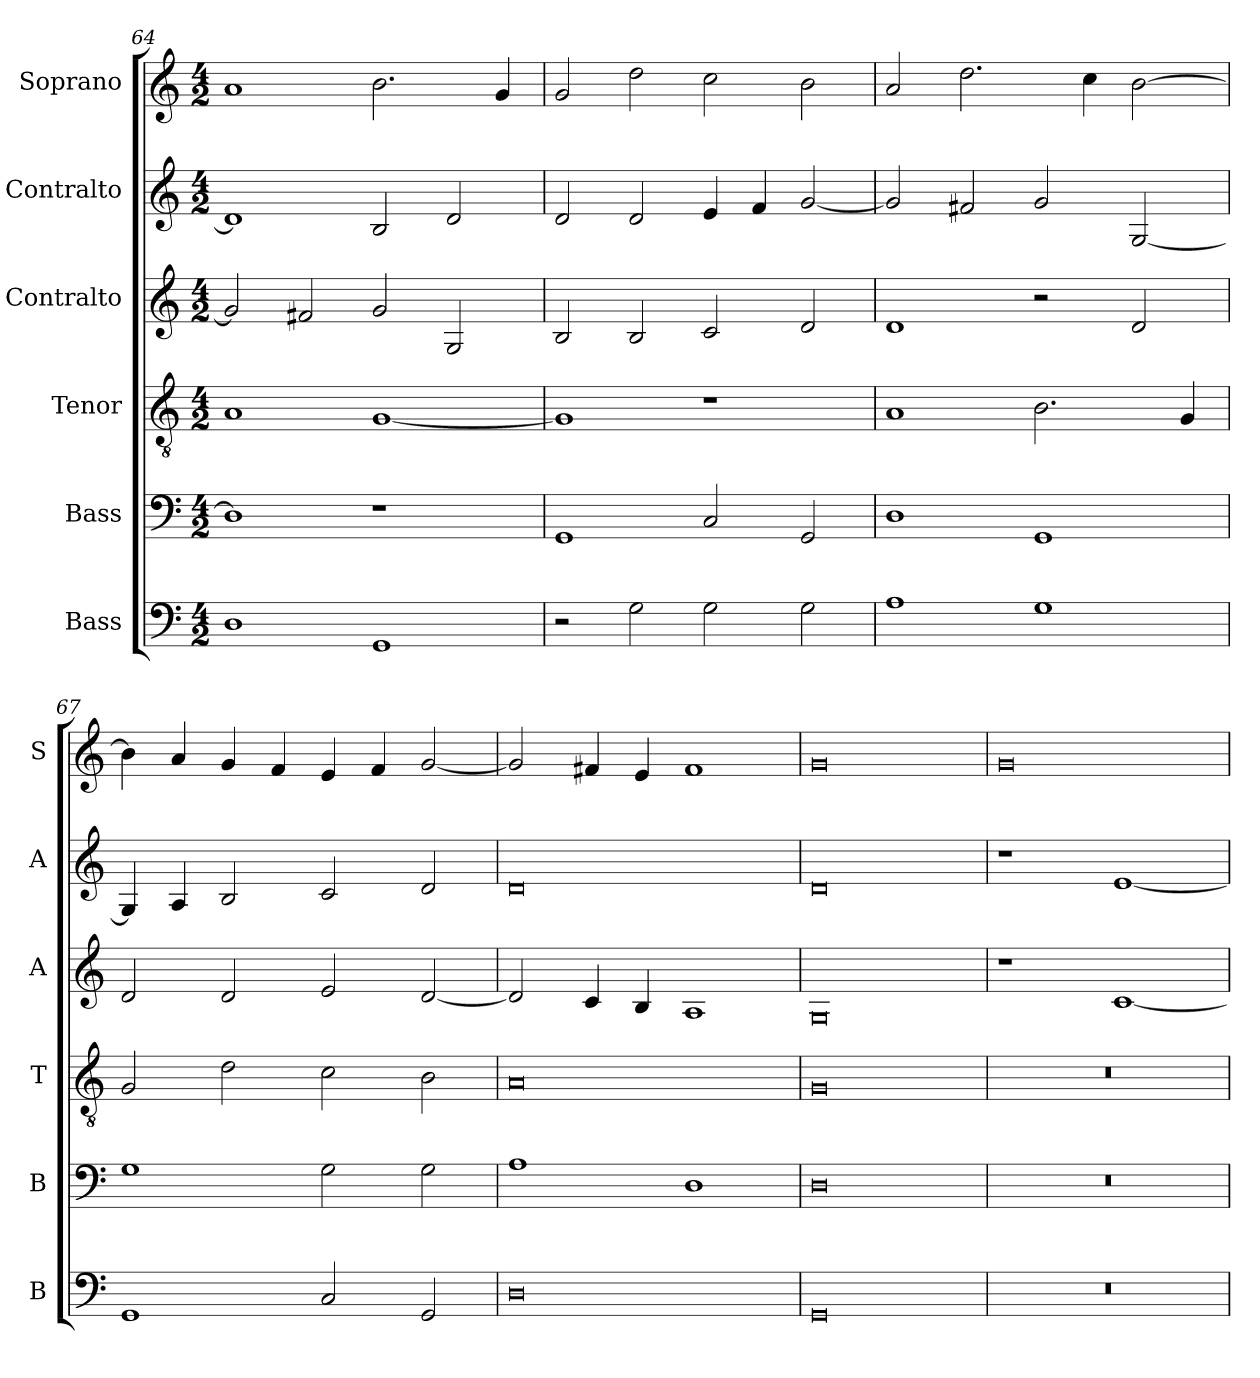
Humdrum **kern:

**kern	**kern	**kern	**kern	**kern	**kern
*part6	*part5	*part4	*part3	*part2	*part1
*staff6	*staff5	*staff4	*staff3	*staff2	*staff1
*I"Bass	*I"Bass	*I"Tenor	*I"Contralto	*I"Contralto	*I"Soprano
*I'B	*I'B	*I'T	*I'A	*I'A	*I'S
*clefF4	*clefF4	*clefGv2	*clefG2	*clefG2	*clefG2
*k[]	*k[]	*k[]	*k[]	*k[]	*k[]
*G:mix	*G:mix	*G:mix	*G:mix	*G:mix	*G:mix
*M4/2	*M4/2	*M4/2	*M4/2	*M4/2	*M4/2
=64	=64	=64	=64	=64	=64
1D	1D]	1A	2g]	1d]	1a
.	.	.	2f#X	.	.
1GG	1r	[1G	2g	2B	2.b
.	.	.	2G	2d	.
.	.	.	.	.	4g
=65	=65	=65	=65	=65	=65
2r	1GG	1G]	2B	2d	2g
2G	.	.	2B	2d	2dd
2G	2C	1r	2c	4e	2cc
.	.	.	.	4f	.
2G	2GG	.	2d	[2g	2b
=66	=66	=66	=66	=66	=66
1A	1D	1A	1d	2g]	2a
.	.	.	.	2f#X	2.dd
1G	1GG	2.B	2r	2g	.
.	.	.	.	.	4cc
.	.	.	2d	[2G	[2b
.	.	4G	.	.	.
=67	=67	=67	=67	=67	=67
1GG	1G	2G	2d	4G]	4b]
.	.	.	.	4A	4a
.	.	2d	2d	2B	4g
.	.	.	.	.	4f
2C	2G	2c	2e	2c	4e
.	.	.	.	.	4f
2GG	2G	2B	[2d	2d	[2g
=68	=68	=68	=68	=68	=68
0D	1A	0A	2d]	0d	2g]
.	.	.	4c	.	4f#X
.	.	.	4B	.	4e
.	1D	.	1A	.	1f#
=69	=69	=69	=69	=69	=69
0GG	0D	0G	0G	0d	0g
=70	=70	=70	=70	=70	=70
0r	0r	0r	1r	1r	0g
.	.	.	[1c	[1e	.
=	=	=	=	=	=
*-	*-	*-	*-	*-	*-
